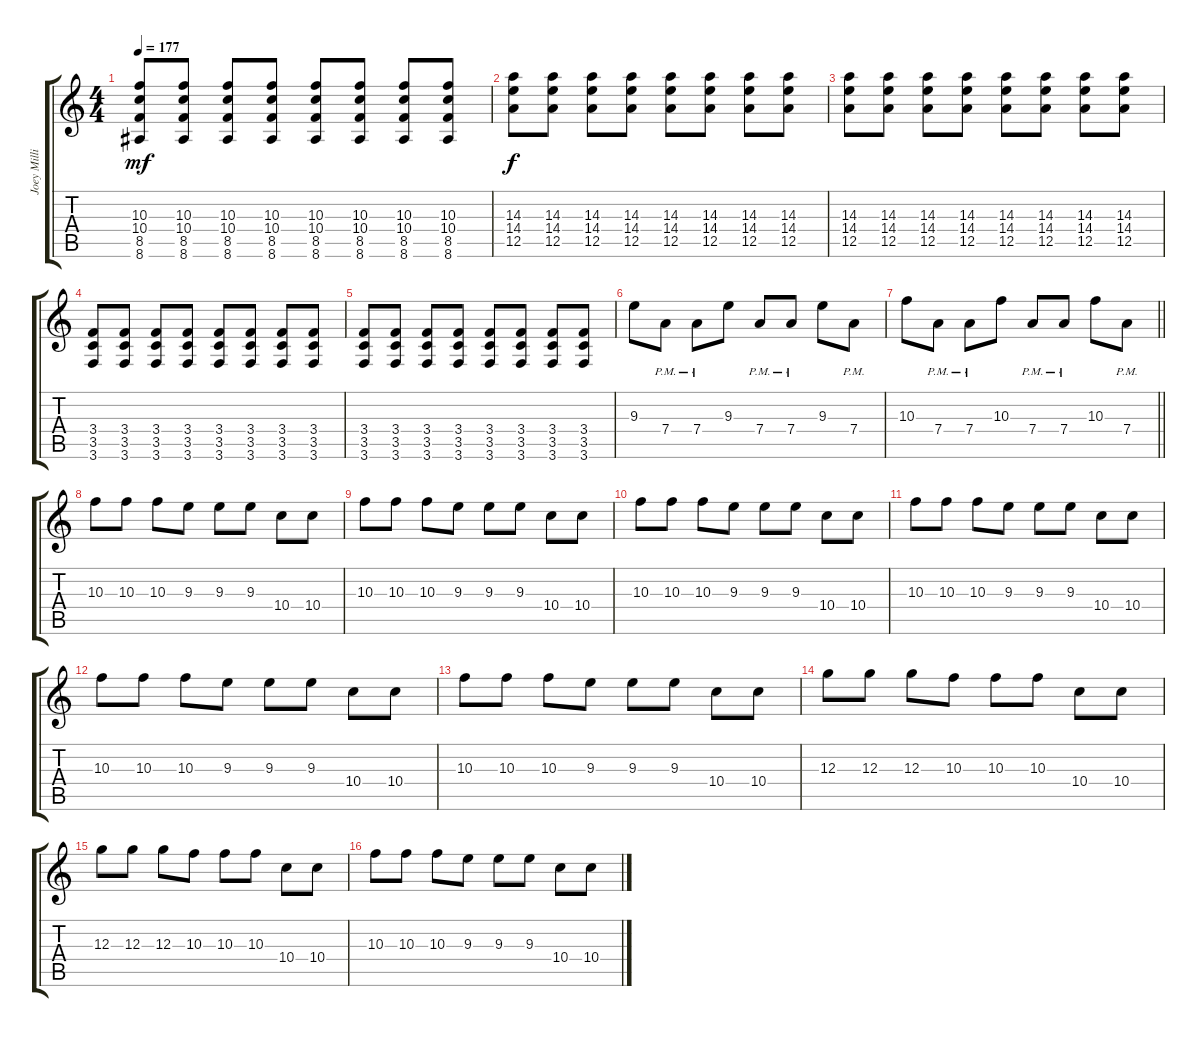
\track ("Joey Milligan" "Joey Milli") {instrument distortionguitar}
\staff {score tabs}
\tuning (E4 B3 G3 D3 A2 D2) {hide}
\ts (4 4)
\tempo 177
\clef g2
\ks c
(10.3 10.4 8.5 8.6).8{dy mf} (10.3 10.4 8.5 8.6).8 (10.3 10.4 8.5 8.6).8 (10.3 10.4 8.5 8.6).8 (10.3 10.4 8.5 8.6).8 (10.3 10.4 8.5 8.6).8 (10.3 10.4 8.5 8.6).8 (10.3 10.4 8.5 8.6).8 |
(14.3 14.4 12.5).8{dy f} (14.3 14.4 12.5).8 (14.3 14.4 12.5).8 (14.3 14.4 12.5).8 (14.3 14.4 12.5).8 (14.3 14.4 12.5).8 (14.3 14.4 12.5).8 (14.3 14.4 12.5).8 |
(14.3 14.4 12.5).8 (14.3 14.4 12.5).8 (14.3 14.4 12.5).8 (14.3 14.4 12.5).8 (14.3 14.4 12.5).8 (14.3 14.4 12.5).8 (14.3 14.4 12.5).8 (14.3 14.4 12.5).8 |
(3.4 3.5 3.6).8 (3.4 3.5 3.6).8 (3.4 3.5 3.6).8 (3.4 3.5 3.6).8 (3.4 3.5 3.6).8 (3.4 3.5 3.6).8 (3.4 3.5 3.6).8 (3.4 3.5 3.6).8 |
(3.4 3.5 3.6).8 (3.4 3.5 3.6).8 (3.4 3.5 3.6).8 (3.4 3.5 3.6).8 (3.4 3.5 3.6).8 (3.4 3.5 3.6).8 (3.4 3.5 3.6).8 (3.4 3.5 3.6).8 |
9.3.8 7.4{pm}.8 7.4{pm}.8 9.3.8 7.4{pm}.8 7.4{pm}.8 9.3.8 7.4{pm}.8 |
\barLineRight lightlight
10.3.8 7.4{pm}.8 7.4{pm}.8 10.3.8 7.4{pm}.8 7.4{pm}.8 10.3.8 7.4{pm}.8 |
10.3.8 10.3.8 10.3.8 9.3.8 9.3.8 9.3.8 10.4.8 10.4.8 |
10.3.8 10.3.8 10.3.8 9.3.8 9.3.8 9.3.8 10.4.8 10.4.8 |
10.3.8 10.3.8 10.3.8 9.3.8 9.3.8 9.3.8 10.4.8 10.4.8 |
10.3.8 10.3.8 10.3.8 9.3.8 9.3.8 9.3.8 10.4.8 10.4.8 |
10.3.8 10.3.8 10.3.8 9.3.8 9.3.8 9.3.8 10.4.8 10.4.8 |
10.3.8 10.3.8 10.3.8 9.3.8 9.3.8 9.3.8 10.4.8 10.4.8 |
12.3.8 12.3.8 12.3.8 10.3.8 10.3.8 10.3.8 10.4.8 10.4.8 |
12.3.8 12.3.8 12.3.8 10.3.8 10.3.8 10.3.8 10.4.8 10.4.8 |
10.3.8 10.3.8 10.3.8 9.3.8 9.3.8 9.3.8 10.4.8 10.4.8
